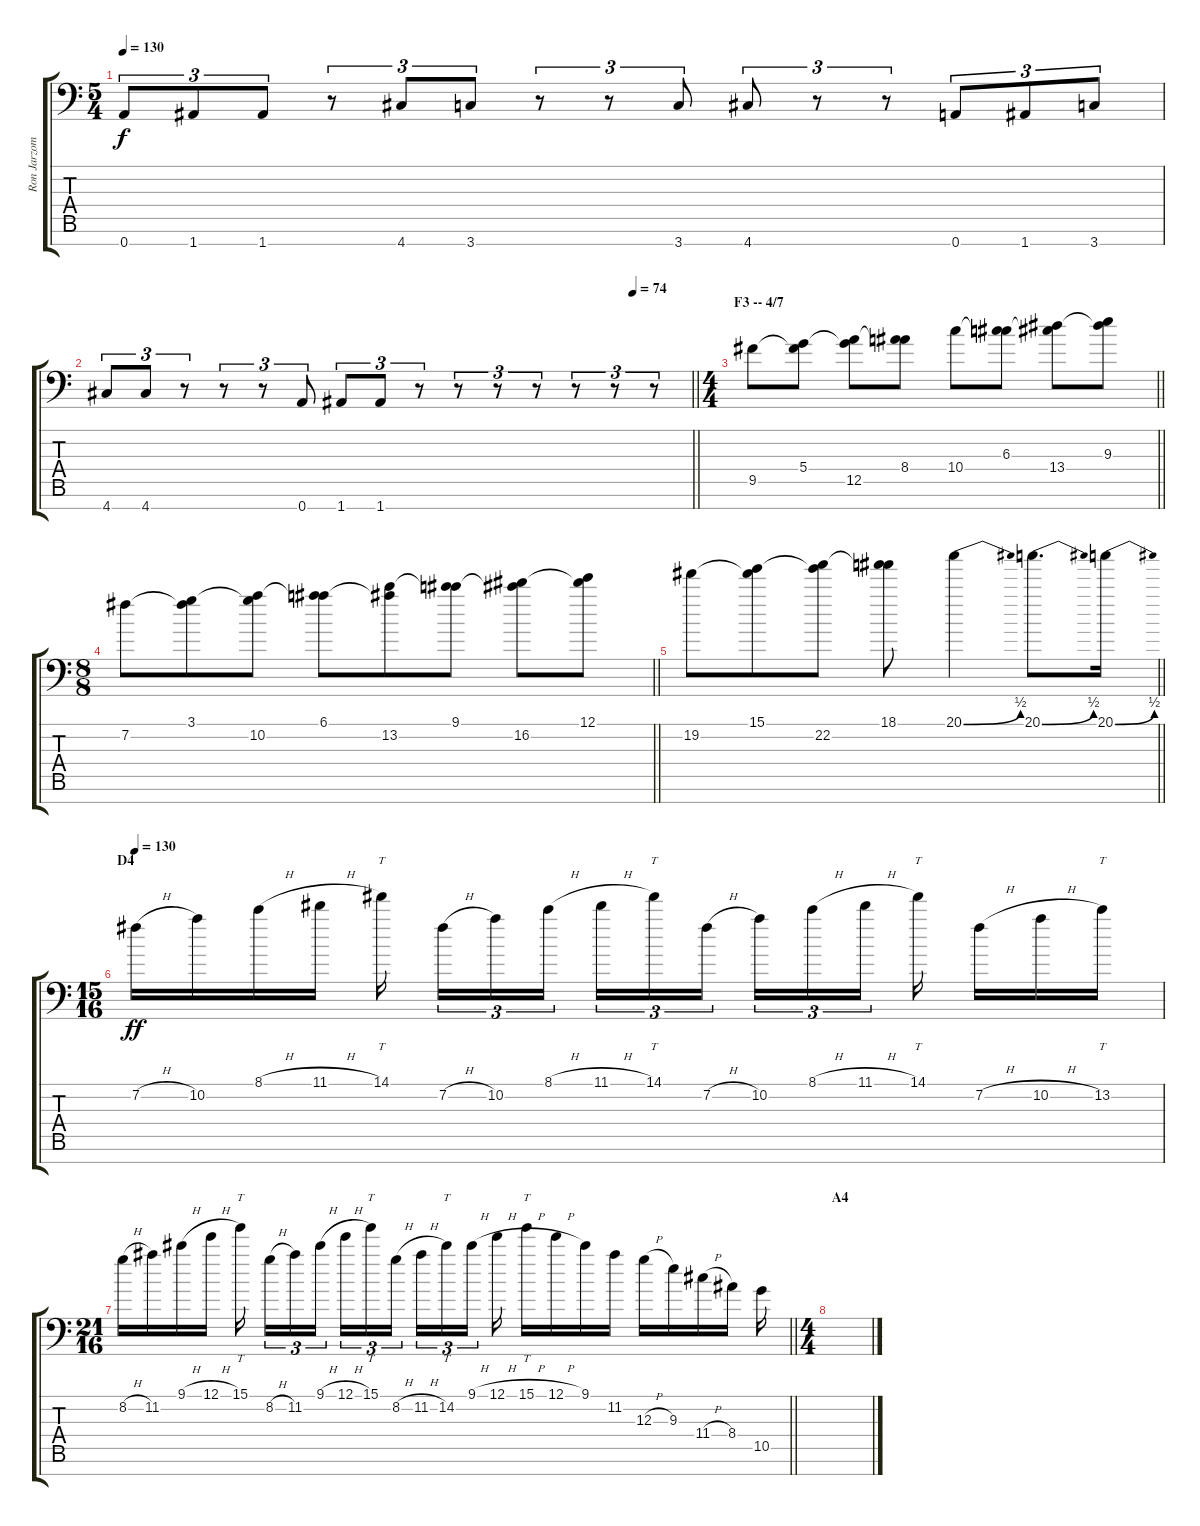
\track ("Ron Jarzombek Lead 1" "Ron Jarzom") {instrument overdrivenguitar}
\staff {score tabs}
\tuning (E4 B3 G3 D3 A2 E2 A1) {hide}
\ts (5 4)
\tempo 130
\clef f4
\ks c
0.7.8{tu (3 2) dy f} 1.7.8{tu (3 2)} 1.7.8{tu (3 2)} r.8{tu (3 2)} 4.7.8{tu (3 2)} 3.7.8{tu (3 2)} r.8{tu (3 2)} r.8{tu (3 2)} 3.7.8{tu (3 2)} 4.7.8{tu (3 2)} r.8{tu (3 2)} r.8{tu (3 2)} 0.7.8{tu (3 2)} 1.7.8{tu (3 2)} 3.7.8{tu (3 2)} |
\tempo (74 0.9)
\barLineRight lightlight
4.7.8{tu (3 2)} 4.7.8{tu (3 2)} r.8{tu (3 2)} r.8{tu (3 2)} r.8{tu (3 2)} 0.7.8{tu (3 2)} 1.7.8{tu (3 2)} 1.7.8{tu (3 2)} r.8{tu (3 2)} r.8{tu (3 2)} r.8{tu (3 2)} r.8{tu (3 2)} r.8{tu (3 2)} r.8{tu (3 2)} r.8{tu (3 2)} |
\ts (4 4)
\section ("" "F3 -- 4/7")
\barLineRight lightlight
9.5.8{balance 12} (5.4 9.5{t}).8 (5.4{t} 12.5).8 (8.4 12.5{t}).8 10.4.8 (6.3 10.4{t}).8 (6.3{t} 13.4).8 (9.3 13.4{t}).8 |
\ts (8 8)
\barLineRight lightlight
7.2.8 (3.1 7.2{t}).8 (3.1{t} 10.2).8 (6.1 10.2{t}).8 (6.1{t} 13.2).8 (9.1 13.2{t}).8 (9.1{t} 16.2).8 (12.1 16.2{t}).8 |
\barLineRight lightlight
19.2.8 (15.1 19.2{t}).8 (15.1{t} 22.2).8 (18.1 22.2{t}).8 20.1{be (bend 0 0 60 2)}.4 20.1{be (bend 0 0 60 2)}.8{d} 20.1{be (bend 0 0 60 2)}.16 |
\ts (15 16)
\section ("" "D4")
\tempo 130
7.2{h}.16{dy ff} 10.2.16 8.1{h}.16 11.1{h}.16 14.1.16{tt beam splitsecondary} 7.2{h}.16{tu (3 2)} 10.2.16{tu (3 2)} 8.1{h}.16{tu (3 2) beam splitsecondary} 11.1{h}.16{tu (3 2)} 14.1.16{tt tu (3 2)} 7.2{h}.16{tu (3 2)} 10.2.16{tu (3 2)} 8.1{h}.16{tu (3 2)} 11.1{h}.16{tu (3 2) beam splitsecondary} 14.1.16{tt} 7.2{h}.16 10.2{h}.16 13.2.16{tt} |
\ts (21 16)
\barLineRight lightlight
8.2{h}.16 11.2.16 9.1{h}.16 12.1{h}.16 15.1.16{tt beam splitsecondary} 8.2{h}.16{tu (3 2)} 11.2.16{tu (3 2)} 9.1{h}.16{tu (3 2) beam splitsecondary} 12.1{h}.16{tu (3 2)} 15.1.16{tt tu (3 2)} 8.2{h}.16{tu (3 2)} 11.2{h}.16{tu (3 2)} 14.2.16{tt tu (3 2)} 9.1{h}.16{tu (3 2) beam splitsecondary} 12.1{h}.16 15.1{h}.16{tt} 12.1{h}.16 9.1.16 11.2.16 12.3{h}.16 9.3.16 11.4{h}.16 8.4.16 10.5.16 |
\ts (4 4)
\section ("" "A4")
